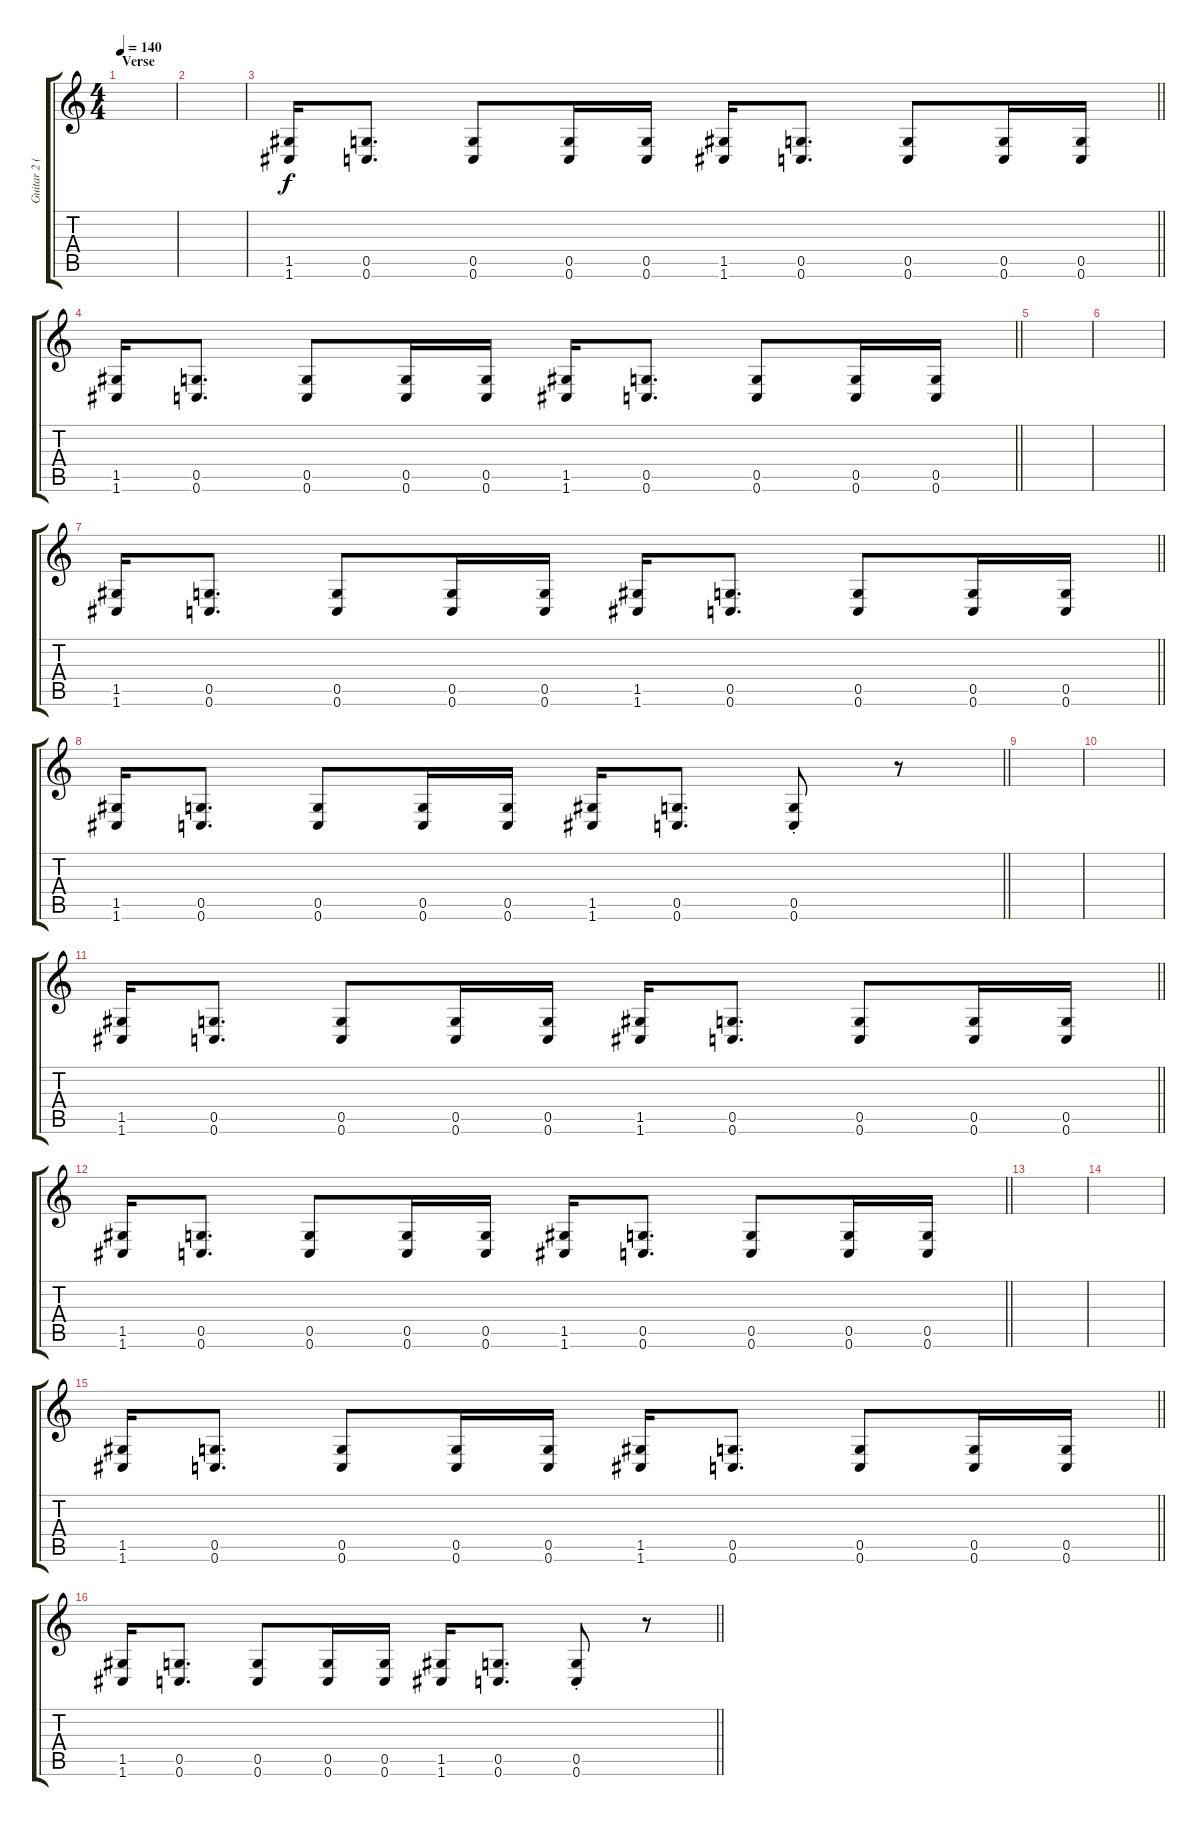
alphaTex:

\track ("Guitar 2 (Dist)" "Guitar 2 (") {instrument distortionguitar}
\staff {score tabs}
\tuning (D4 A3 F3 C3 G2 C2) {hide}
\ts (4 4)
\section ("" "Verse")
\tempo 140
\clef g2
\ks c
|
|
\barLineRight lightlight
(1.5 1.6).16 (0.5 0.6).8{d} (0.5 0.6).8 (0.5 0.6).16 (0.5 0.6).16 (1.5 1.6).16 (0.5 0.6).8{d} (0.5 0.6).8 (0.5 0.6).16 (0.5 0.6).16 |
\barLineRight lightlight
(1.5 1.6).16 (0.5 0.6).8{d} (0.5 0.6).8 (0.5 0.6).16 (0.5 0.6).16 (1.5 1.6).16 (0.5 0.6).8{d} (0.5 0.6).8 (0.5 0.6).16 (0.5 0.6).16 |
|
|
\barLineRight lightlight
(1.5 1.6).16 (0.5 0.6).8{d} (0.5 0.6).8 (0.5 0.6).16 (0.5 0.6).16 (1.5 1.6).16 (0.5 0.6).8{d} (0.5 0.6).8 (0.5 0.6).16 (0.5 0.6).16 |
\barLineRight lightlight
(1.5 1.6).16 (0.5 0.6).8{d} (0.5 0.6).8 (0.5 0.6).16 (0.5 0.6).16 (1.5 1.6).16 (0.5 0.6).8{d} (0.5{st} 0.6{st}).8 r.8 |
|
|
\barLineRight lightlight
(1.5 1.6).16 (0.5 0.6).8{d} (0.5 0.6).8 (0.5 0.6).16 (0.5 0.6).16 (1.5 1.6).16 (0.5 0.6).8{d} (0.5 0.6).8 (0.5 0.6).16 (0.5 0.6).16 |
\barLineRight lightlight
(1.5 1.6).16 (0.5 0.6).8{d} (0.5 0.6).8 (0.5 0.6).16 (0.5 0.6).16 (1.5 1.6).16 (0.5 0.6).8{d} (0.5 0.6).8 (0.5 0.6).16 (0.5 0.6).16 |
|
|
\barLineRight lightlight
(1.5 1.6).16 (0.5 0.6).8{d} (0.5 0.6).8 (0.5 0.6).16 (0.5 0.6).16 (1.5 1.6).16 (0.5 0.6).8{d} (0.5 0.6).8 (0.5 0.6).16 (0.5 0.6).16 |
\barLineRight lightlight
(1.5 1.6).16 (0.5 0.6).8{d} (0.5 0.6).8 (0.5 0.6).16 (0.5 0.6).16 (1.5 1.6).16 (0.5 0.6).8{d} (0.5{st} 0.6{st}).8 r.8
